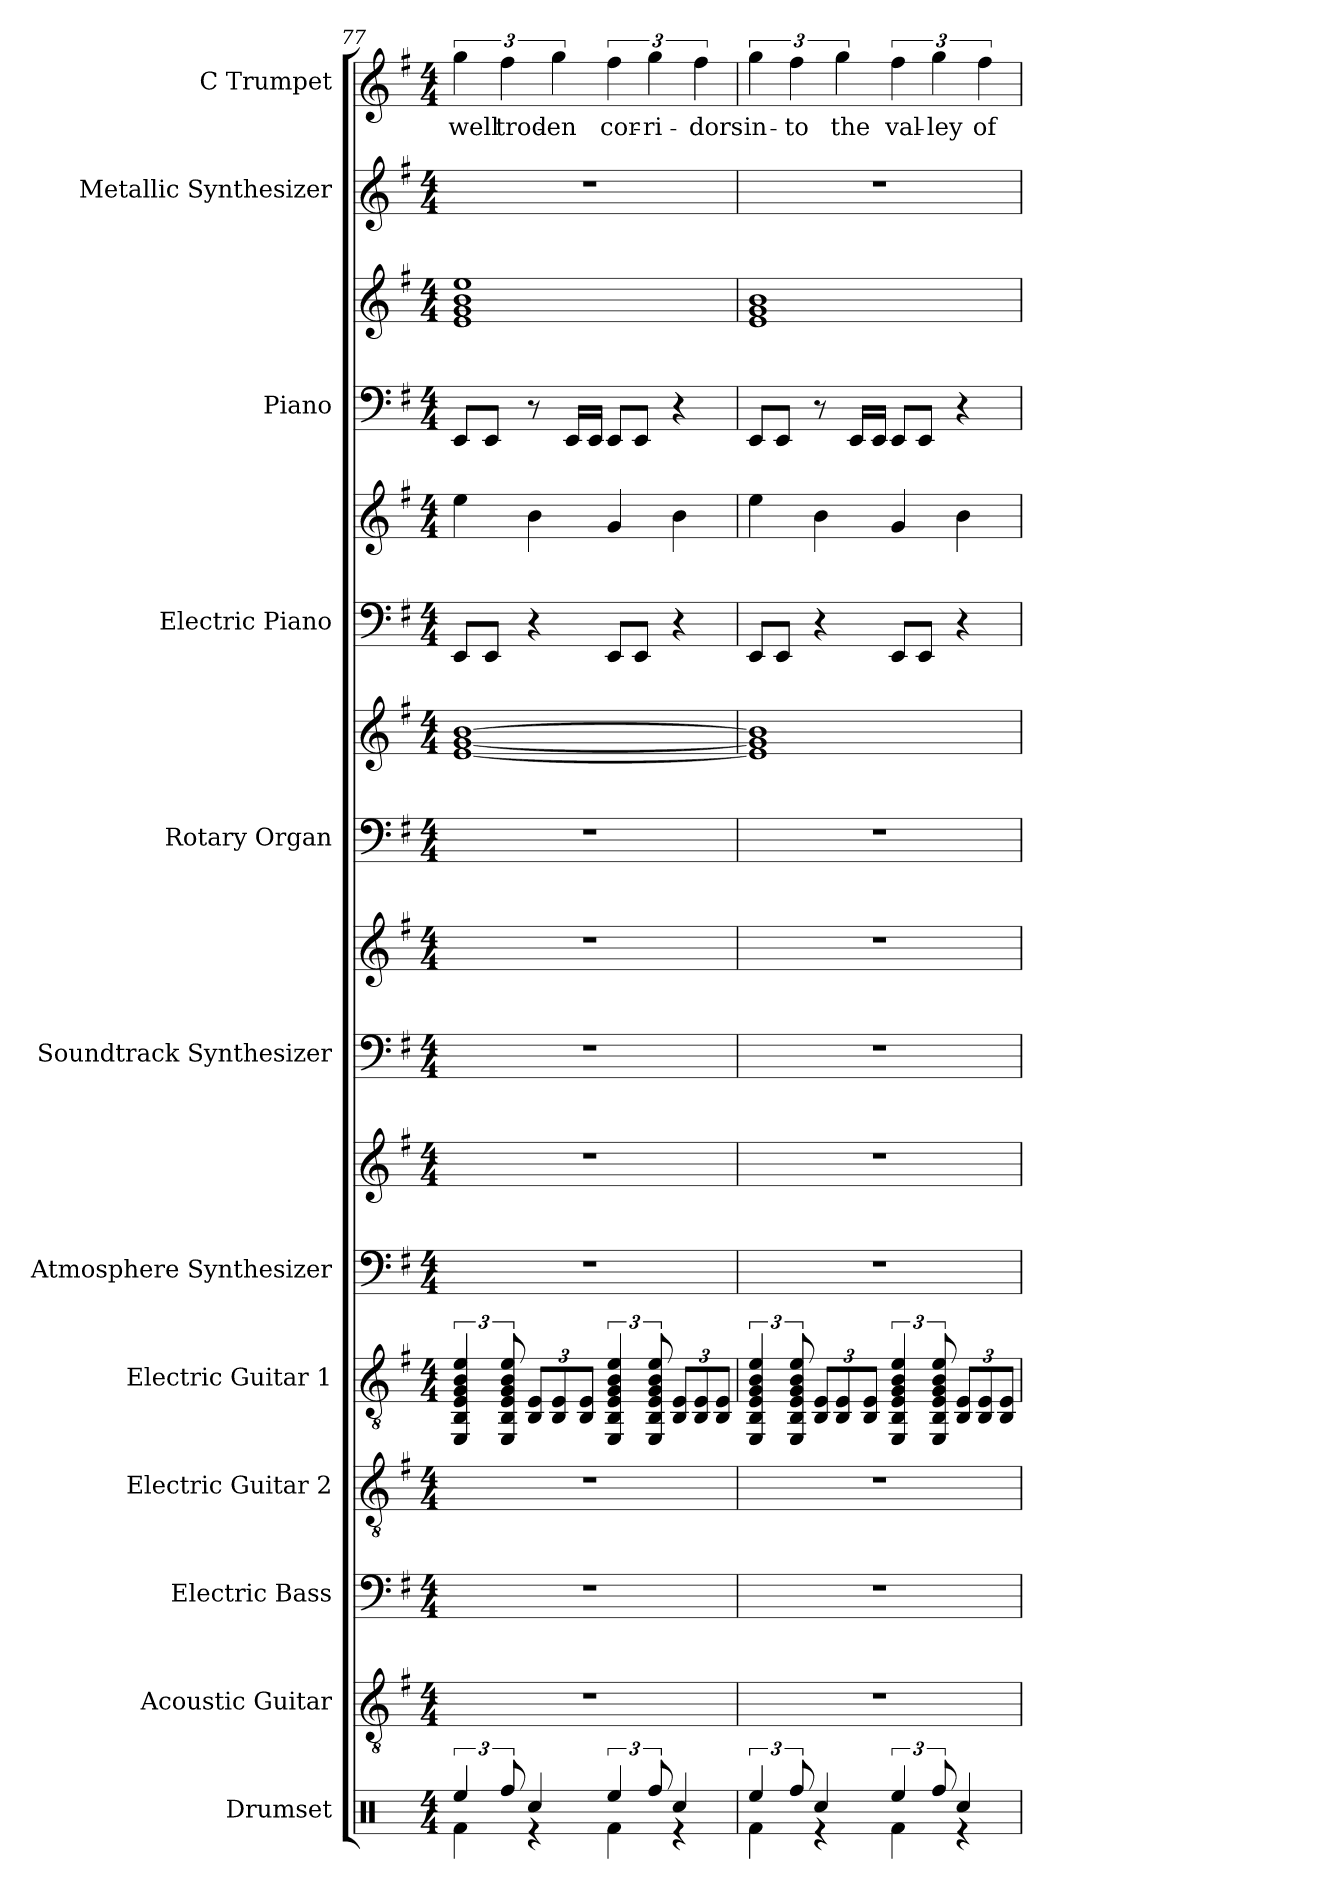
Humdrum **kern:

**kern	**kern	**kern	**kern	**kern	**kern	**kern	**kern	**kern	**kern	**kern	**kern	**kern	**kern	**kern	**kern	**kern	**text
*part12	*part11	*part10	*part9	*part8	*part7	*part7	*part6	*part6	*part5	*part5	*part4	*part4	*part3	*part3	*part2	*part1	*part1
*staff17	*staff16	*staff15	*staff14	*staff13	*staff12	*staff11	*staff10	*staff9	*staff8	*staff7	*staff6	*staff5	*staff4	*staff3	*staff2	*staff1	*staff1
*I"Drumset	*I"Acoustic Guitar	*I"Electric Bass	*I"Electric Guitar 2	*I"Electric Guitar 1	*I"Atmosphere Synthesizer	*	*I"Soundtrack Synthesizer	*	*I"Rotary Organ	*	*I"Electric Piano	*	*I"Piano	*	*I"Metallic Synthesizer	*I"C Trumpet	*
*I'Drs.	*I'Guit.	*I'El. B.	*I'El. Guit. 2	*I'El. Guit. 1	*I'Synth.	*	*I'Synth.	*	*I'Rot. Org.	*	*I'El. Pno.	*	*I'Pno.	*	*I'Synth.	*I'C Tpt.	*
*clefX	*clefGv2	*clefF4	*clefGv2	*clefGv2	*clefF4	*clefG2	*clefF4	*clefG2	*clefF4	*clefG2	*clefF4	*clefG2	*clefF4	*clefG2	*clefG2	*clefG2	*
*	*	*ITrd7c12	*	*	*	*	*	*	*	*	*	*	*	*	*	*	*
*k[]	*k[f#]	*k[f#]	*k[f#]	*k[f#]	*k[f#]	*k[f#]	*k[f#]	*k[f#]	*k[f#]	*k[f#]	*k[f#]	*k[f#]	*k[f#]	*k[f#]	*k[f#]	*k[f#]	*
*M4/4	*M4/4	*M4/4	*M4/4	*M4/4	*M4/4	*M4/4	*M4/4	*M4/4	*M4/4	*M4/4	*M4/4	*M4/4	*M4/4	*M4/4	*M4/4	*M4/4	*
=77	=77	=77	=77	=77	=77	=77	=77	=77	=77	=77	=77	=77	=77	=77	=77	=77	=77
*^	*	*	*	*	*	*	*	*	*	*	*	*	*	*	*	*	*
6Ree/	4Rf\	1r	1r	1r	6EE/ 6BB/ 6E/ 6G/ 6B/ 6e/	1r	1r	1r	1r	1r	[1e [1g [1b	8EE/L	4ee\	8EE/L	1e 1g 1b 1ee	1r	6gg\	well
.	.	.	.	.	.	.	.	.	.	.	.	8EE/J	.	8EE/J	.	.	.	.
12Rff/	.	.	.	.	12EE/ 12BB/ 12E/ 12G/ 12B/ 12e/	.	.	.	.	.	.	.	.	.	.	.	6ff#\	trod-
*	*	*	*	*	*Xbrackettup	*	*	*	*	*	*	*	*	*	*	*	*	*
4Rcc/	4r	.	.	.	12BB/ 12E/L	.	.	.	.	.	.	4r	4b\	8r	.	.	.	.
.	.	.	.	.	12BB/ 12E/	.	.	.	.	.	.	.	.	.	.	.	6gg\	-en
.	.	.	.	.	.	.	.	.	.	.	.	.	.	16EE/LL	.	.	.	.
.	.	.	.	.	12BB/ 12E/J	.	.	.	.	.	.	.	.	.	.	.	.	.
.	.	.	.	.	.	.	.	.	.	.	.	.	.	16EE/JJ	.	.	.	.
*	*	*	*	*	*brackettup	*	*	*	*	*	*	*	*	*	*	*	*	*
6Ree/	4Rf\	.	.	.	6EE/ 6BB/ 6E/ 6G/ 6B/ 6e/	.	.	.	.	.	.	8EE/L	4g/	8EE/L	.	.	6ff#\	cor-
.	.	.	.	.	.	.	.	.	.	.	.	8EE/J	.	8EE/J	.	.	.	.
12Rff/	.	.	.	.	12EE/ 12BB/ 12E/ 12G/ 12B/ 12e/	.	.	.	.	.	.	.	.	.	.	.	6gg\	-ri-
*	*	*	*	*	*Xbrackettup	*	*	*	*	*	*	*	*	*	*	*	*	*
4Rcc/	4r	.	.	.	12BB/ 12E/L	.	.	.	.	.	.	4r	4b\	4r	.	.	.	.
.	.	.	.	.	12BB/ 12E/	.	.	.	.	.	.	.	.	.	.	.	6ff#\	-dors
.	.	.	.	.	12BB/ 12E/J	.	.	.	.	.	.	.	.	.	.	.	.	.
=78	=78	=78	=78	=78	=78	=78	=78	=78	=78	=78	=78	=78	=78	=78	=78	=78	=78	=78
*	*	*	*	*	*brackettup	*	*	*	*	*	*	*	*	*	*	*	*	*
6Ree/	4Rf\	1r	1r	1r	6EE/ 6BB/ 6E/ 6G/ 6B/ 6e/	1r	1r	1r	1r	1r	1e] 1g] 1b]	8EE/L	4ee\	8EE/L	1e 1g 1b	1r	6gg\	in-
.	.	.	.	.	.	.	.	.	.	.	.	8EE/J	.	8EE/J	.	.	.	.
12Rff/	.	.	.	.	12EE/ 12BB/ 12E/ 12G/ 12B/ 12e/	.	.	.	.	.	.	.	.	.	.	.	6ff#\	-to
*	*	*	*	*	*Xbrackettup	*	*	*	*	*	*	*	*	*	*	*	*	*
4Rcc/	4r	.	.	.	12BB/ 12E/L	.	.	.	.	.	.	4r	4b\	8r	.	.	.	.
.	.	.	.	.	12BB/ 12E/	.	.	.	.	.	.	.	.	.	.	.	6gg\	the
.	.	.	.	.	.	.	.	.	.	.	.	.	.	16EE/LL	.	.	.	.
.	.	.	.	.	12BB/ 12E/J	.	.	.	.	.	.	.	.	.	.	.	.	.
.	.	.	.	.	.	.	.	.	.	.	.	.	.	16EE/JJ	.	.	.	.
*	*	*	*	*	*brackettup	*	*	*	*	*	*	*	*	*	*	*	*	*
6Ree/	4Rf\	.	.	.	6EE/ 6BB/ 6E/ 6G/ 6B/ 6e/	.	.	.	.	.	.	8EE/L	4g/	8EE/L	.	.	6ff#\	val-
.	.	.	.	.	.	.	.	.	.	.	.	8EE/J	.	8EE/J	.	.	.	.
12Rff/	.	.	.	.	12EE/ 12BB/ 12E/ 12G/ 12B/ 12e/	.	.	.	.	.	.	.	.	.	.	.	6gg\	-ley
*	*	*	*	*	*Xbrackettup	*	*	*	*	*	*	*	*	*	*	*	*	*
4Rcc/	4r	.	.	.	12BB/ 12E/L	.	.	.	.	.	.	4r	4b\	4r	.	.	.	.
.	.	.	.	.	12BB/ 12E/	.	.	.	.	.	.	.	.	.	.	.	6ff#\	of
.	.	.	.	.	12BB/ 12E/J	.	.	.	.	.	.	.	.	.	.	.	.	.
*v	*v	*	*	*	*	*	*	*	*	*	*	*	*	*	*	*	*	*
=	=	=	=	=	=	=	=	=	=	=	=	=	=	=	=	=	=
*-	*-	*-	*-	*-	*-	*-	*-	*-	*-	*-	*-	*-	*-	*-	*-	*-	*-
